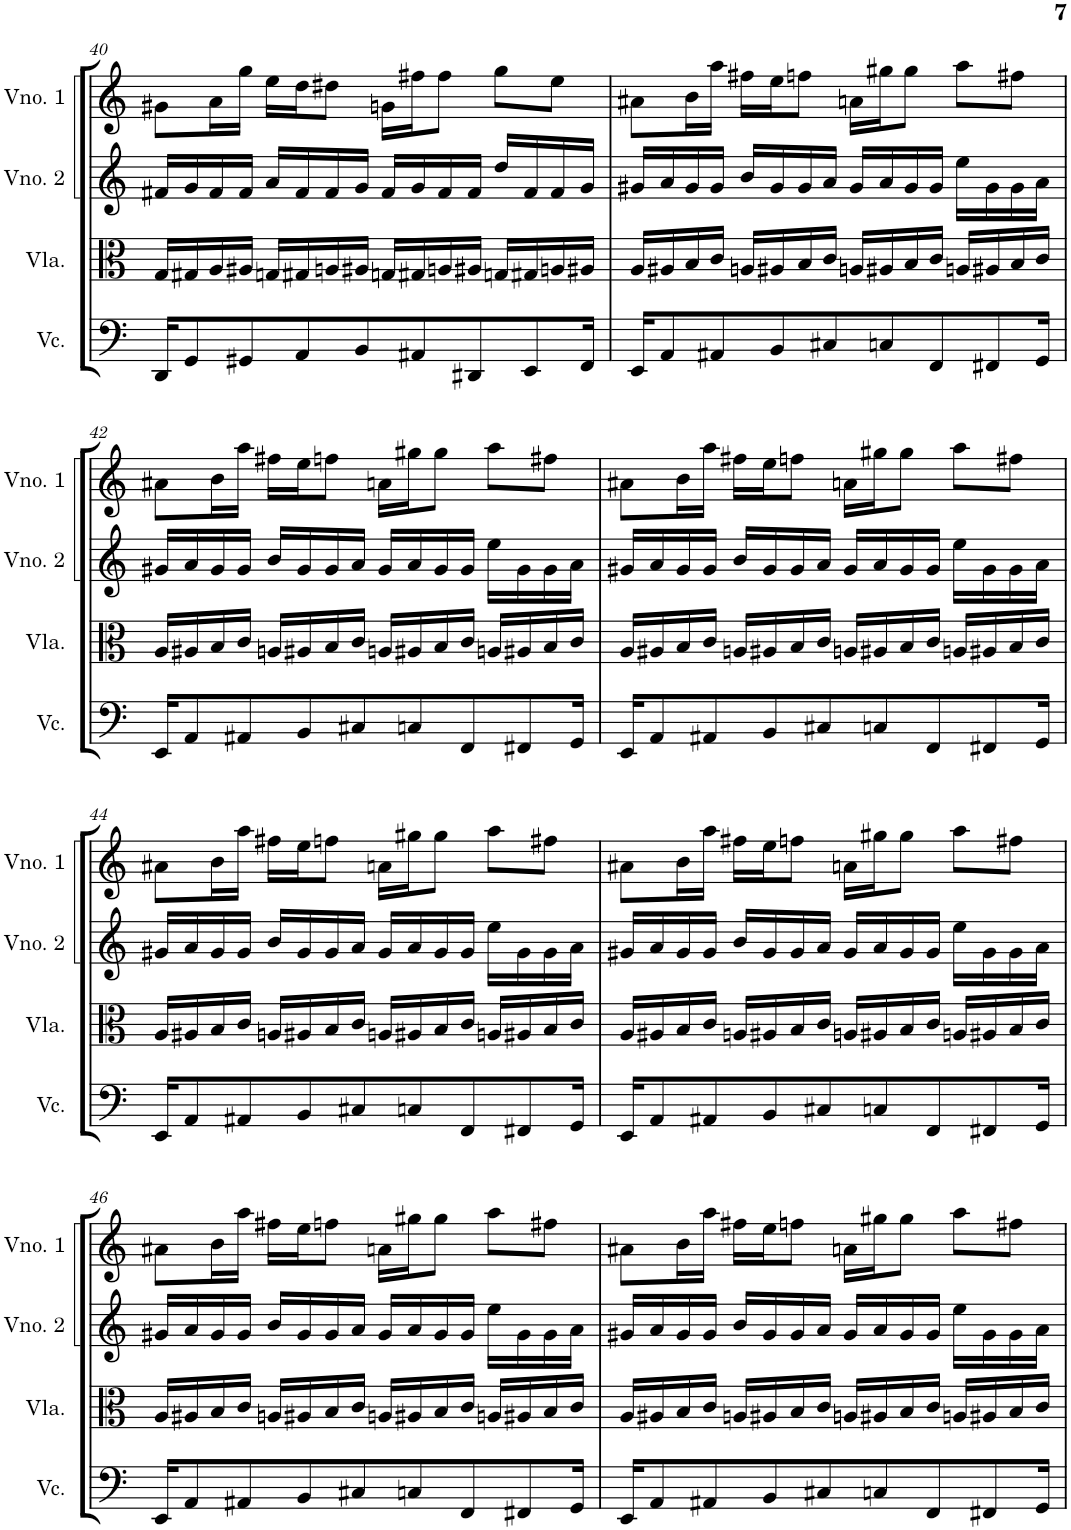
**kern	**kern	**kern	**kern
*part4	*part3	*part2	*part1
*staff4	*staff3	*staff2	*staff1
*I"Violoncelo	*I"Viola	*I"Violino 2	*I"Violino 1
*I'Vc.	*I'Vla.	*I'Vno. 2	*I'Vno. 1
!!LO:PB:g=z
*clefF4	*clefC3	*clefG2	*clefG2
*k[]	*k[]	*k[]	*k[]
*M4/4	*M4/4	*M4/4	*M4/4
=40	=40	=40	=40
16DD/KL	16G/LL	16f#X/LL	8g#X\L
8GG/	16G#X/	16g/	.
.	16A/	16f#/	16a\L
8GG#X/	16A#X/JJ	16f#/JJ	16gg\JJ
.	16Gn/LL	16a/LL	16ee\LL
8AA/	16G#X/	16f#/	16dd\J
.	16An/	16f#/	8dd#X\J
8BB/	16A#X/JJ	16g/JJ	.
.	16Gn/LL	16f#/LL	16gn\LL
8AA#X/	16G#X/	16g/	16ff#X\J
.	16An/	16f#/	8ff#\J
8DD#X/	16A#X/JJ	16f#/JJ	.
.	16Gn/LL	16dd/LL	8gg\L
8EE/	16G#X/	16f#/	.
.	16An/	16f#/	8ee\J
16FF/Jk	16A#X/JJ	16g/JJ	.
=41	=41	=41	=41
16EE/KL	16A/LL	16g#X/LL	8a#X\L
8AA/	16A#X/	16a/	.
.	16B/	16g#/	16b\L
8AA#X/	16c/JJ	16g#/JJ	16aa\JJ
.	16An/LL	16b/LL	16ff#X\LL
8BB/	16A#X/	16g#/	16ee\J
.	16B/	16g#/	8ffn\J
8C#X/	16c/JJ	16a/JJ	.
.	16An/LL	16g#/LL	16an\LL
8Cn/	16A#X/	16a/	16gg#X\J
.	16B/	16g#/	8gg#\J
8FF/	16c/JJ	16g#/JJ	.
.	16An/LL	16ee\LL	8aa\L
8FF#X/	16A#X/	16g#\	.
.	16B/	16g#\	8ff#X\J
16GG/Jk	16c/JJ	16a\JJ	.
!!LO:LB:g=z
=42	=42	=42	=42
16EE/KL	16A/LL	16g#X/LL	8a#X\L
8AA/	16A#X/	16a/	.
.	16B/	16g#/	16b\L
8AA#X/	16c/JJ	16g#/JJ	16aa\JJ
.	16An/LL	16b/LL	16ff#X\LL
8BB/	16A#X/	16g#/	16ee\J
.	16B/	16g#/	8ffn\J
8C#X/	16c/JJ	16a/JJ	.
.	16An/LL	16g#/LL	16an\LL
8Cn/	16A#X/	16a/	16gg#X\J
.	16B/	16g#/	8gg#\J
8FF/	16c/JJ	16g#/JJ	.
.	16An/LL	16ee\LL	8aa\L
8FF#X/	16A#X/	16g#\	.
.	16B/	16g#\	8ff#X\J
16GG/Jk	16c/JJ	16a\JJ	.
=43	=43	=43	=43
16EE/KL	16A/LL	16g#X/LL	8a#X\L
8AA/	16A#X/	16a/	.
.	16B/	16g#/	16b\L
8AA#X/	16c/JJ	16g#/JJ	16aa\JJ
.	16An/LL	16b/LL	16ff#X\LL
8BB/	16A#X/	16g#/	16ee\J
.	16B/	16g#/	8ffn\J
8C#X/	16c/JJ	16a/JJ	.
.	16An/LL	16g#/LL	16an\LL
8Cn/	16A#X/	16a/	16gg#X\J
.	16B/	16g#/	8gg#\J
8FF/	16c/JJ	16g#/JJ	.
.	16An/LL	16ee\LL	8aa\L
8FF#X/	16A#X/	16g#\	.
.	16B/	16g#\	8ff#X\J
16GG/Jk	16c/JJ	16a\JJ	.
!!LO:LB:g=z
=44	=44	=44	=44
16EE/KL	16A/LL	16g#X/LL	8a#X\L
8AA/	16A#X/	16a/	.
.	16B/	16g#/	16b\L
8AA#X/	16c/JJ	16g#/JJ	16aa\JJ
.	16An/LL	16b/LL	16ff#X\LL
8BB/	16A#X/	16g#/	16ee\J
.	16B/	16g#/	8ffn\J
8C#X/	16c/JJ	16a/JJ	.
.	16An/LL	16g#/LL	16an\LL
8Cn/	16A#X/	16a/	16gg#X\J
.	16B/	16g#/	8gg#\J
8FF/	16c/JJ	16g#/JJ	.
.	16An/LL	16ee\LL	8aa\L
8FF#X/	16A#X/	16g#\	.
.	16B/	16g#\	8ff#X\J
16GG/Jk	16c/JJ	16a\JJ	.
=45	=45	=45	=45
16EE/KL	16A/LL	16g#X/LL	8a#X\L
8AA/	16A#X/	16a/	.
.	16B/	16g#/	16b\L
8AA#X/	16c/JJ	16g#/JJ	16aa\JJ
.	16An/LL	16b/LL	16ff#X\LL
8BB/	16A#X/	16g#/	16ee\J
.	16B/	16g#/	8ffn\J
8C#X/	16c/JJ	16a/JJ	.
.	16An/LL	16g#/LL	16an\LL
8Cn/	16A#X/	16a/	16gg#X\J
.	16B/	16g#/	8gg#\J
8FF/	16c/JJ	16g#/JJ	.
.	16An/LL	16ee\LL	8aa\L
8FF#X/	16A#X/	16g#\	.
.	16B/	16g#\	8ff#X\J
16GG/Jk	16c/JJ	16a\JJ	.
!!LO:LB:g=z
=46	=46	=46	=46
16EE/KL	16A/LL	16g#X/LL	8a#X\L
8AA/	16A#X/	16a/	.
.	16B/	16g#/	16b\L
8AA#X/	16c/JJ	16g#/JJ	16aa\JJ
.	16An/LL	16b/LL	16ff#X\LL
8BB/	16A#X/	16g#/	16ee\J
.	16B/	16g#/	8ffn\J
8C#X/	16c/JJ	16a/JJ	.
.	16An/LL	16g#/LL	16an\LL
8Cn/	16A#X/	16a/	16gg#X\J
.	16B/	16g#/	8gg#\J
8FF/	16c/JJ	16g#/JJ	.
.	16An/LL	16ee\LL	8aa\L
8FF#X/	16A#X/	16g#\	.
.	16B/	16g#\	8ff#X\J
16GG/Jk	16c/JJ	16a\JJ	.
=47	=47	=47	=47
16EE/KL	16A/LL	16g#X/LL	8a#X\L
8AA/	16A#X/	16a/	.
.	16B/	16g#/	16b\L
8AA#X/	16c/JJ	16g#/JJ	16aa\JJ
.	16An/LL	16b/LL	16ff#X\LL
8BB/	16A#X/	16g#/	16ee\J
.	16B/	16g#/	8ffn\J
8C#X/	16c/JJ	16a/JJ	.
.	16An/LL	16g#/LL	16an\LL
8Cn/	16A#X/	16a/	16gg#X\J
.	16B/	16g#/	8gg#\J
8FF/	16c/JJ	16g#/JJ	.
.	16An/LL	16ee\LL	8aa\L
8FF#X/	16A#X/	16g#\	.
.	16B/	16g#\	8ff#X\J
16GG/Jk	16c/JJ	16a\JJ	.
=	=	=	=
*-	*-	*-	*-
